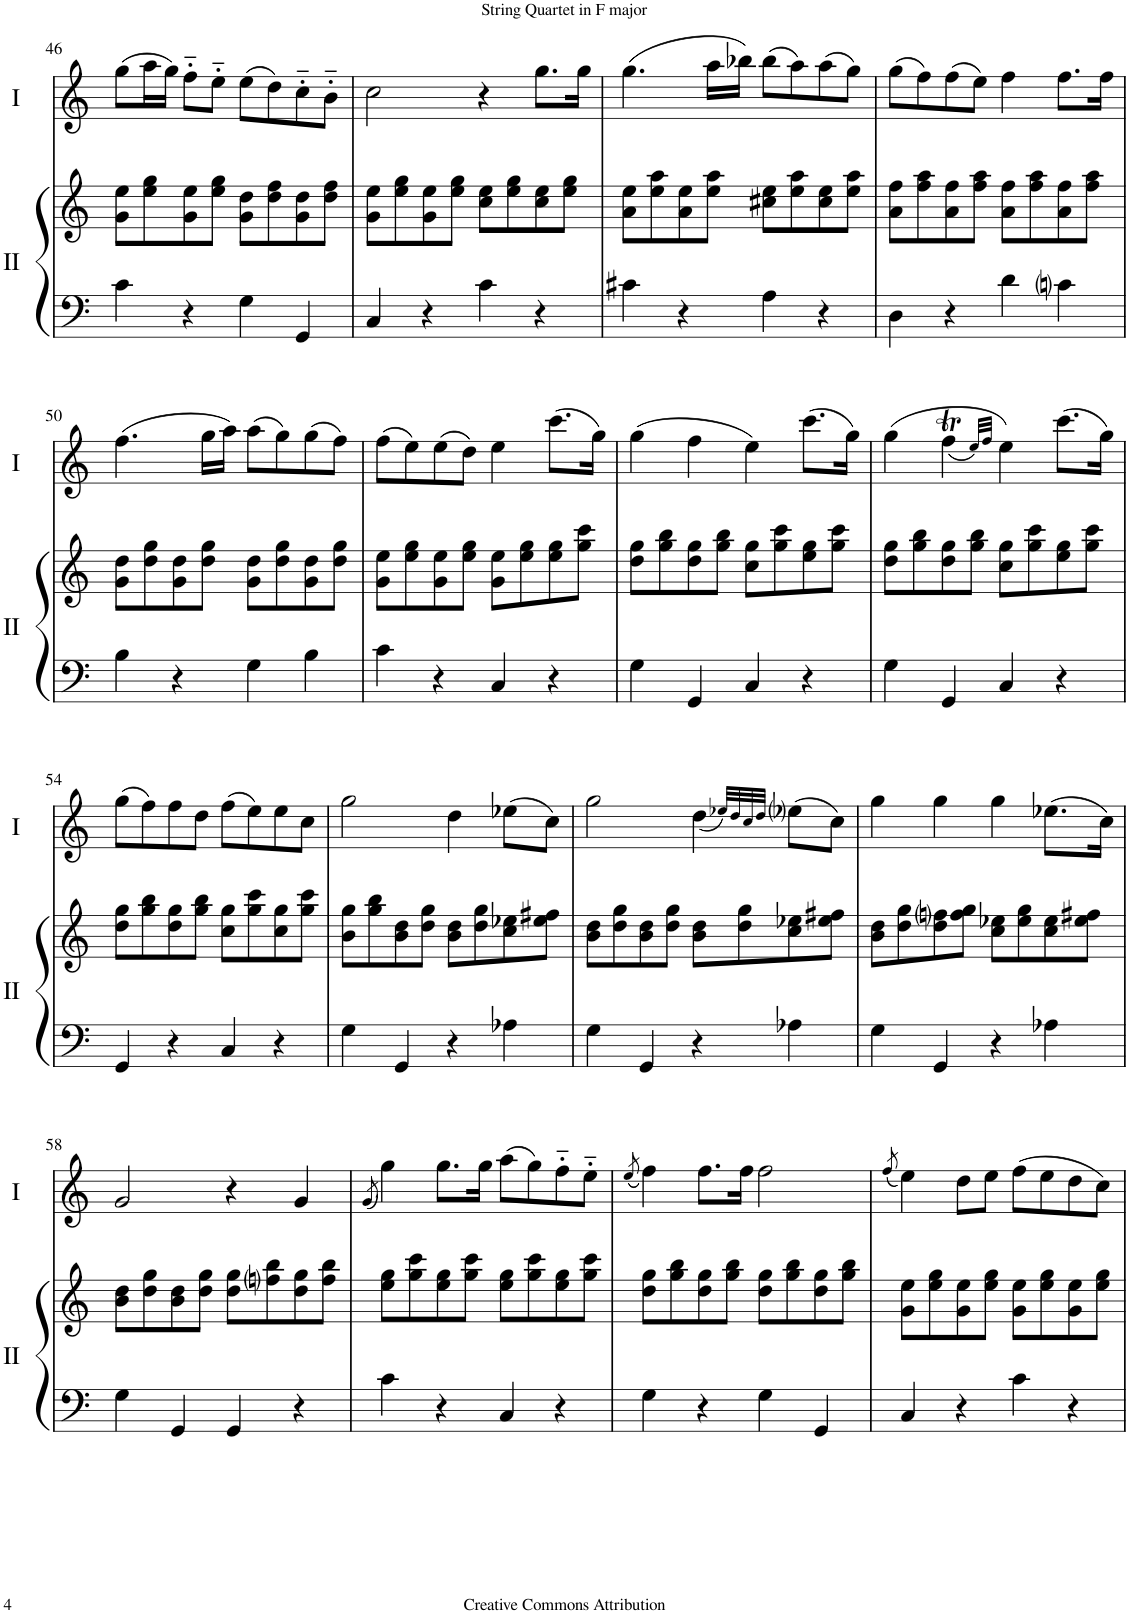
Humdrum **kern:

**kern	**kern	**kern
*part2	*part2	*part1
*staff3	*staff2	*staff1
*I"Acc. 2	*	*I"Acc. 1
!!LO:PB:g=z
*clefF4	*clefG2	*clefG2
*Trd7c12	*Trd7c12	*
*k[]	*k[]	*k[]
*M4/4	*M4/4	*M4/4
*met(c)	*met(c)	*met(c)
=46	=46	=46
4c\	8g\ 8ee\L	(8gg\L
.	8ee\ 8gg\	16aa\L
.	.	16gg\JJ)
4r	8g\ 8ee\	8ff'~\L
.	8ee\ 8gg\J	8ee'~\J
4G\	8g\ 8dd\L	(8ee\L
.	8dd\ 8ff\	8dd\)
4GG/	8g\ 8dd\	8cc'~\
.	8dd\ 8ff\J	8b'~\J
=47	=47	=47
4C/	8g\ 8ee\L	2cc\
.	8ee\ 8gg\	.
4r	8g\ 8ee\	.
.	8ee\ 8gg\J	.
4c\	8cc\ 8ee\L	4r
.	8ee\ 8gg\	.
4r	8cc\ 8ee\	8.gg\L
.	8ee\ 8gg\J	.
.	.	16gg\Jk
=48	=48	=48
4c#X\	8a\ 8ee\L	(4.gg\
.	8ee\ 8aa\	.
4r	8a\ 8ee\	.
.	8ee\ 8aa\J	16aa\LL
.	.	16bb-X\JJ)
4A\	8cc#X\ 8ee\L	(8bb-\L
.	8ee\ 8aa\	8aa\)
4r	8cc#\ 8ee\	(8aa\
.	8ee\ 8aa\J	8gg\J)
=49	=49	=49
4D\	8a\ 8ff\L	(8gg\L
.	8ff\ 8aa\	8ff\)
4r	8a\ 8ff\	(8ff\
.	8ff\ 8aa\J	8ee\J)
4d\	8a\ 8ff\L	4ff\
.	8ff\ 8aa\	.
4cni\	8a\ 8ff\	8.ff\L
.	8ff\ 8aa\J	.
.	.	16ff\Jk
!!LO:LB:g=z
=50	=50	=50
4B\	8g\ 8dd\L	(4.ff\
.	8dd\ 8gg\	.
4r	8g\ 8dd\	.
.	8dd\ 8gg\J	16gg\LL
.	.	16aa\JJ)
4G\	8g\ 8dd\L	(8aa\L
.	8dd\ 8gg\	8gg\)
4B\	8g\ 8dd\	(8gg\
.	8dd\ 8gg\J	8ff\J)
=51	=51	=51
4c\	8g\ 8ee\L	(8ff\L
.	8ee\ 8gg\	8ee\)
4r	8g\ 8ee\	(8ee\
.	8ee\ 8gg\J	8dd\J)
4C/	8g\ 8ee\L	4ee\
.	8ee\ 8gg\	.
4r	8ee\ 8gg\	(8.ccc\L
.	8gg\ 8ccc\J	.
.	.	16gg\Jk)
=52	=52	=52
4G\	8dd\ 8gg\L	(4gg\
.	8gg\ 8bb\	.
4GG/	8dd\ 8gg\	4ff\
.	8gg\ 8bb\J	.
4C/	8cc\ 8gg\L	4ee\)
.	8gg\ 8ccc\	.
4r	8ee\ 8gg\	(8.ccc\L
.	8gg\ 8ccc\J	.
.	.	16gg\Jk)
=53	=53	=53
4G\	8dd\ 8gg\L	(4gg\
.	8gg\ 8bb\	.
4GG/	8dd\ 8gg\	(<4ffT\
.	8gg\ 8bb\J	.
.	.	32qee/LLL)
.	.	32qff/JJJ
4C/	8cc\ 8gg\L	4ee\)
.	8gg\ 8ccc\	.
4r	8ee\ 8gg\	(8.ccc\L
.	8gg\ 8ccc\J	.
.	.	16gg\Jk)
!!LO:LB:g=z
=54	=54	=54
4GG/	8dd\ 8gg\L	(8gg\L
.	8gg\ 8bb\	8ff\)
4r	8dd\ 8gg\	8ff\
.	8gg\ 8bb\J	8dd\J
4C/	8cc\ 8gg\L	(8ff\L
.	8gg\ 8ccc\	8ee\)
4r	8cc\ 8gg\	8ee\
.	8gg\ 8ccc\J	8cc\J
=55	=55	=55
4G\	8b\ 8gg\L	2gg\
.	8gg\ 8bb\	.
4GG/	8b\ 8dd\	.
.	8dd\ 8gg\J	.
4r	8b\ 8dd\L	4dd\
.	8dd\ 8gg\	.
4A-X\	8cc\ 8ee-X\	(8ee-X\L
.	8ee-\ 8ff#X\J	8cc\J)
=56	=56	=56
4G\	8b\ 8dd\L	2gg\
.	8dd\ 8gg\	.
4GG/	8b\ 8dd\	.
.	8dd\ 8gg\J	.
4r	8b\ 8dd\L	(<4dd\
.	8dd\ 8gg\	.
.	.	32qee-X/LLL)
.	.	32qdd/
.	.	32qcc/
.	.	32qdd/JJJ
4A-X\	8cc\ 8ee-X\	(8ee-i\L
.	8ee-\ 8ff#X\J	8cc\J)
=57	=57	=57
4G\	8b\ 8dd\L	4gg\
.	8dd\ 8gg\	.
4GG/	8dd\ 8ffni\	4gg\
.	8ff\ 8gg\J	.
4r	8cc\ 8ee-X\L	4gg\
.	8ee-\ 8gg\	.
4A-X\	8cc\ 8ee-\	(8.ee-X\L
.	8ee-\ 8ff#X\J	.
.	.	16cc\Jk)
!!LO:LB:g=z
=58	=58	=58
4G\	8b\ 8dd\L	2g/
.	8dd\ 8gg\	.
4GG/	8b\ 8dd\	.
.	8dd\ 8gg\J	.
4GG/	8dd\ 8gg\L	4r
.	8ffni\ 8bb\	.
4r	8dd\ 8gg\	4g/
.	8ff\ 8bb\J	.
=59	=59	=59
.	.	(8qg/
4c\	8ee\ 8gg\L	4gg\)
.	8gg\ 8ccc\	.
4r	8ee\ 8gg\	8.gg\L
.	8gg\ 8ccc\J	.
.	.	16gg\Jk
4C/	8ee\ 8gg\L	(8aa\L
.	8gg\ 8ccc\	8gg\)
4r	8ee\ 8gg\	8ff'~\
.	8gg\ 8ccc\J	8ee'~\J
=60	=60	=60
.	.	(8qee/
4G\	8dd\ 8gg\L	4ff\)
.	8gg\ 8bb\	.
4r	8dd\ 8gg\	8.ff\L
.	8gg\ 8bb\J	.
.	.	16ff\Jk
4G\	8dd\ 8gg\L	2ff\
.	8gg\ 8bb\	.
4GG/	8dd\ 8gg\	.
.	8gg\ 8bb\J	.
=61	=61	=61
.	.	(8qff/
4C/	8g\ 8ee\L	4ee\)
.	8ee\ 8gg\	.
4r	8g\ 8ee\	8dd\L
.	8ee\ 8gg\J	8ee\J
4c\	8g\ 8ee\L	(8ff\L
.	8ee\ 8gg\	8ee\
4r	8g\ 8ee\	8dd\
.	8ee\ 8gg\J	8cc\J)
=	=	=
*-	*-	*-
